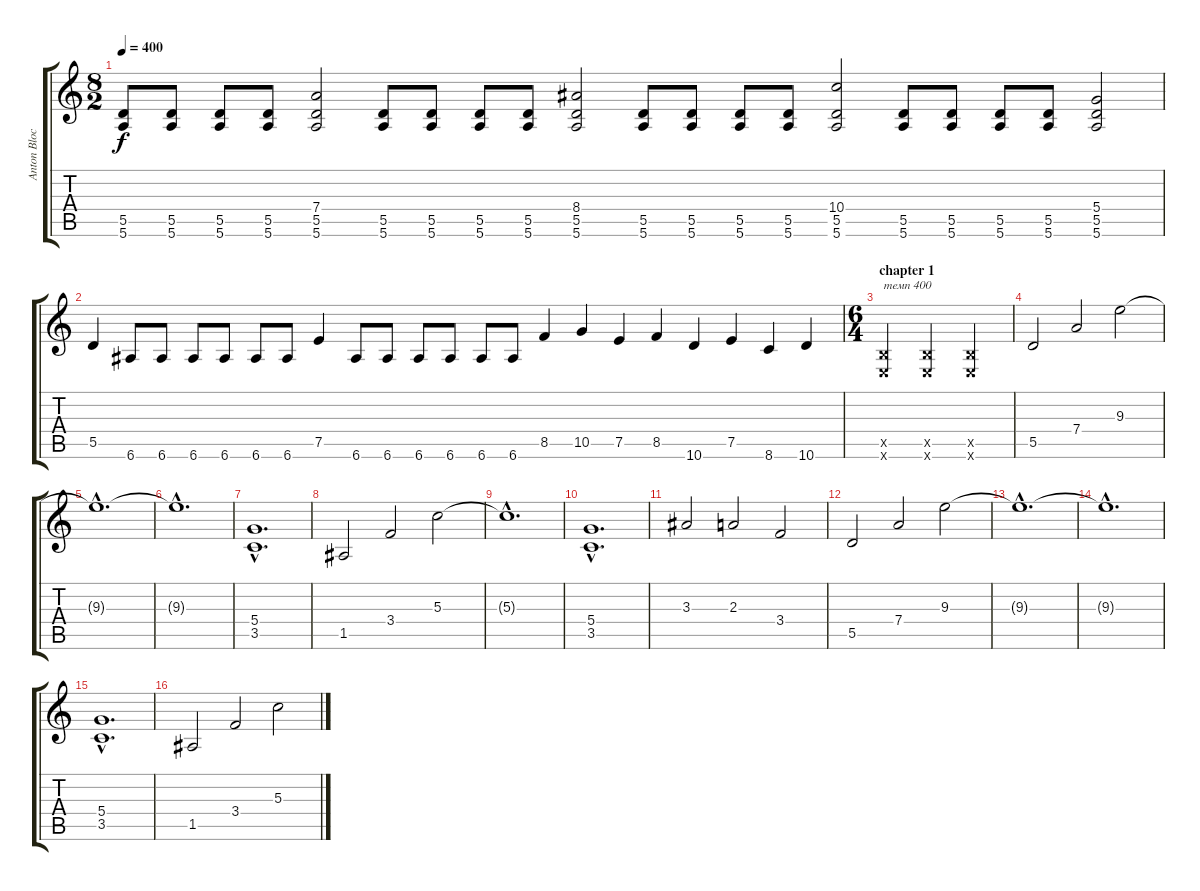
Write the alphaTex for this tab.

\track ("Anton Blochin guitar" "Anton Bloc") {instrument distortionguitar}
\staff {score tabs}
\tuning (E4 B3 G3 D3 A2 E2) {hide}
\ts (8 2)
\tempo 400
\clef g2
\ks c
(5.5 5.6).8{dy f} (5.5 5.6).8 (5.5 5.6).8 (5.5 5.6).8 (7.4 5.5 5.6).2 (5.5 5.6).8 (5.5 5.6).8 (5.5 5.6).8 (5.5 5.6).8 (8.4 5.5 5.6).2 (5.5 5.6).8 (5.5 5.6).8 (5.5 5.6).8 (5.5 5.6).8 (10.4 5.5 5.6).2 (5.5 5.6).8 (5.5 5.6).8 (5.5 5.6).8 (5.5 5.6).8 (5.4 5.5 5.6).2 |
5.5.4 6.6.8 6.6.8 6.6.8 6.6.8 6.6.8 6.6.8 7.5.4 6.6.8 6.6.8 6.6.8 6.6.8 6.6.8 6.6.8 8.5.4 10.5.4 7.5.4 8.5.4 10.6.4 7.5.4 8.6.4 10.6.4 |
\ts (6 4)
\section ("" "chapter 1")
(2.5{x} 0.6{x}).2{txt "темп 400"} (2.5{x} 0.6{x}).2 (2.5{x} 0.6{x}).2 |
5.5.2 7.4.2 9.3.2 |
9.3{hac t}.1{d} |
9.3{hac t}.1{d} |
(5.4{hac} 3.5{hac}).1{d} |
1.5.2 3.4.2 5.3.2 |
5.3{hac t}.1{d} |
(5.4{hac} 3.5{hac}).1{d} |
3.3.2 2.3.2 3.4.2 |
5.5.2 7.4.2 9.3.2 |
9.3{hac t}.1{d} |
9.3{hac t}.1{d} |
(5.4{hac} 3.5{hac}).1{d} |
1.5.2 3.4.2 5.3.2
